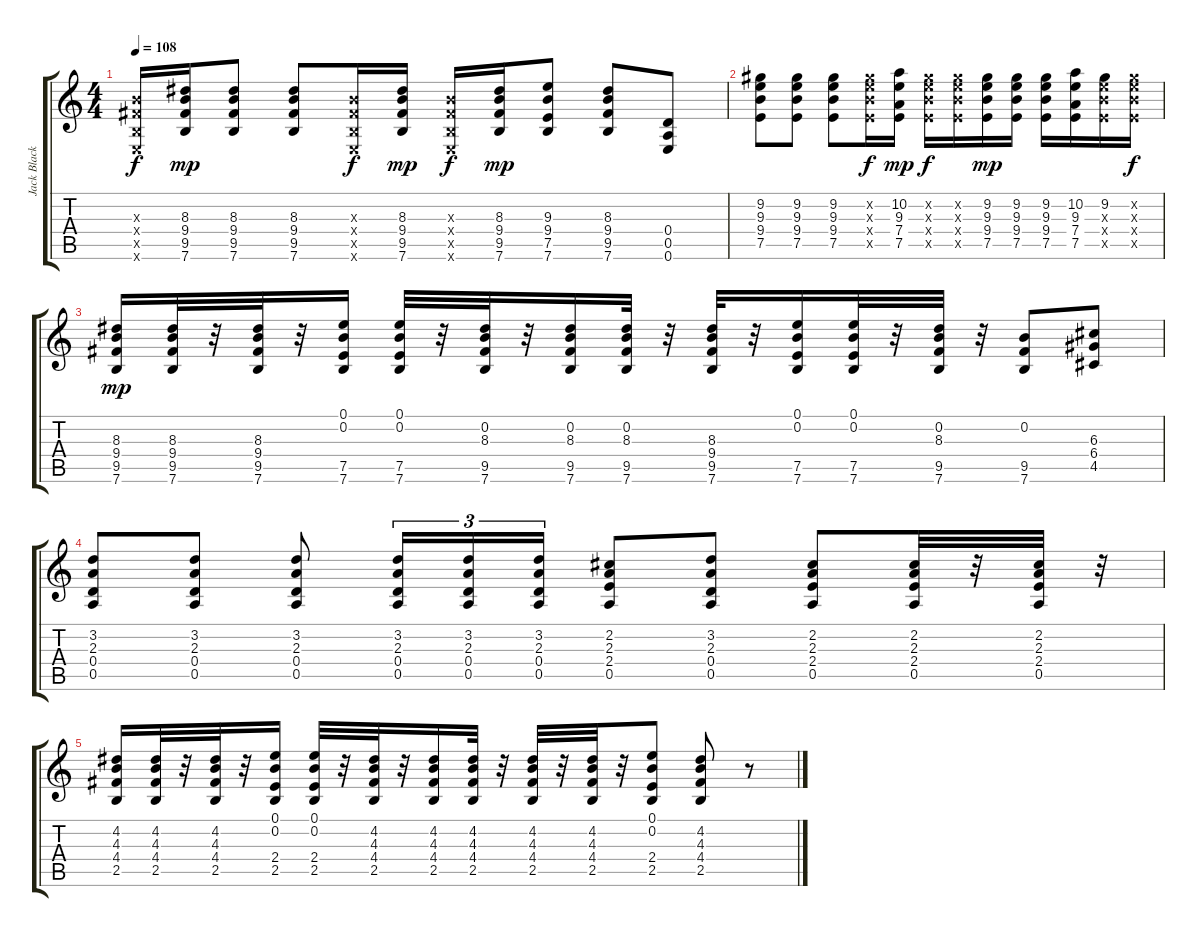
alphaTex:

\track ("Jack Black" "Jack Black") {instrument acousticguitarsteel}
\staff {score tabs}
\tuning (E4 B3 G3 D3 A2 E2) {hide}
\ts (4 4)
\tempo 108
\clef g2
\ks c
(4.3{x} 4.4{x} 2.5{x} 0.6{x}).16{dy f} (8.3 9.4 9.5 7.6).16{dy mp} (8.3 9.4 9.5 7.6).8 (8.3 9.4 9.5 7.6).8 (4.3{x} 4.4{x} 2.5{x} 0.6{x}).16{dy f} (8.3 9.4 9.5 7.6).16{dy mp} (4.3{x} 4.4{x} 2.5{x} 0.6{x}).16{dy f} (8.3 9.4 9.5 7.6).16{dy mp} (9.3 9.4 7.5 7.6).8 (8.3 9.4 9.5 7.6).8 (0.4 0.5 0.6).8 |
(9.2 9.3 9.4 7.5).8 (9.2 9.3 9.4 7.5).8 (9.2 9.3 9.4 7.5).8 (9.2{x} 9.3{x} 9.4{x} 7.5{x}).16{dy f} (10.2 9.3 7.4 7.5).16{dy mp} (9.2{x} 9.3{x} 9.4{x} 7.5{x}).16{dy f} (9.2{x} 9.3{x} 9.4{x} 7.5{x}).16 (9.2 9.3 9.4 7.5).16{dy mp} (9.2 9.3 9.4 7.5).16 (9.2 9.3 9.4 7.5).16 (10.2 9.3 7.4 7.5).16 (9.2 9.3{x} 9.4{x} 7.5{x}).16 (9.2{x} 9.3{x} 9.4{x} 7.5{x}).16{dy f} |
(8.3 9.4 9.5 7.6).16{dy mp} (8.3 9.4 9.5 7.6).32 r.32 (8.3 9.4 9.5 7.6).32 r.32 (0.1 0.2 7.5 7.6).16 (0.1 0.2 7.5 7.6).32 r.32 (0.2 8.3 9.5 7.6).32 r.32 (0.2 8.3 9.5 7.6).16 (0.2 8.3 9.5 7.6).32 r.32 (8.3 9.4 9.5 7.6).32 r.32 (0.1 0.2 7.5 7.6).16 (0.1 0.2 7.5 7.6).32 r.32 (0.2 8.3 9.5 7.6).32 r.32 (0.2 9.5 7.6).8 (6.3 6.4 4.5).8 |
(3.2 2.3 0.4 0.5).8 (3.2 2.3 0.4 0.5).8 (3.2 2.3 0.4 0.5).8 (3.2 2.3 0.4 0.5).16{tu (3 2)} (3.2 2.3 0.4 0.5).16{tu (3 2)} (3.2 2.3 0.4 0.5).16{tu (3 2)} (2.2 2.3 2.4 0.5).8 (3.2 2.3 0.4 0.5).8 (2.2 2.3 2.4 0.5).8 (2.2 2.3 2.4 0.5).32 r.32 (2.2 2.3 2.4 0.5).32 r.32 |
(4.2 4.3 4.4 2.5).16 (4.2 4.3 4.4 2.5).32 r.32 (4.2 4.3 4.4 2.5).32 r.32 (0.1 0.2 2.4 2.5).16 (0.1 0.2 2.4 2.5).32 r.32 (4.2 4.3 4.4 2.5).32 r.32 (4.2 4.3 4.4 2.5).16 (4.2 4.3 4.4 2.5).32 r.32 (4.2 4.3 4.4 2.5).32 r.32 (4.2 4.3 4.4 2.5).32 r.32 (0.1 0.2 2.4 2.5).8 (4.2 4.3 4.4 2.5).8 r.8
